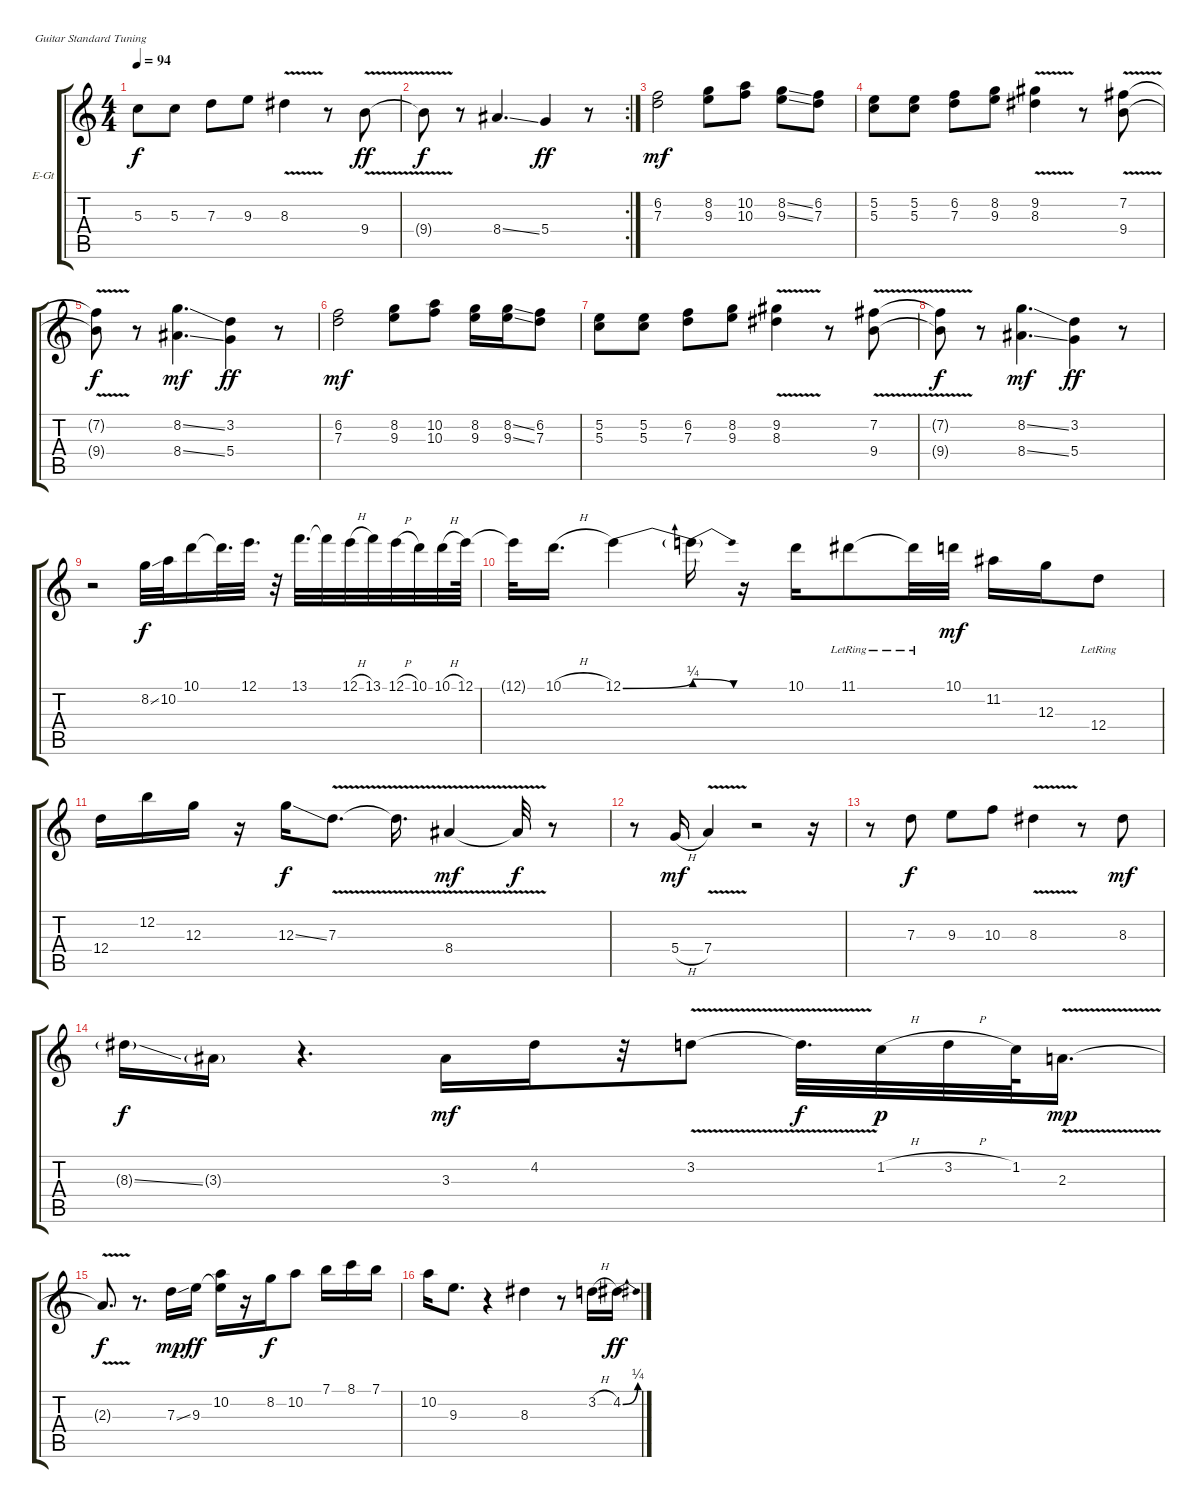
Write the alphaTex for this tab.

\bracketExtendMode groupsimilarinstruments
\firstSystemTrackNameOrientation horizontal
\otherSystemsTrackNameOrientation horizontal
\track ("Electric Guitar" "E-Gt") {instrument overdrivenguitar}
\staff {score tabs}
\tuning (E4 B3 G3 D3 A2 E2)
\ts (4 4)
\tempo 94
\clef g2
\ks c
5.3.8{dy f} 5.3.8 7.3.8 9.3.8 8.3{v}.4 r.8 9.4{v}.8{dy ff} |
\rc 2
9.4{v t}.8{dy f} r.8 8.4{ss}.4{d} 5.4.4{dy ff} r.8 |
(6.2 7.3).2{dy mf} (8.2 9.3).8 (10.2 10.3).8 (8.2{ss} 9.3{ss}).8 (6.2 7.3).8 |
(5.2 5.3).8 (5.2 5.3).8 (6.2 7.3).8 (8.2 9.3).8 (9.2{v} 8.3{v}).4 r.8 (7.2{v} 9.4{v}).8 |
(7.2{v t} 9.4{v t}).8{dy f} r.8 (8.2{ss} 8.4{ss}).4{d dy mf} (3.2 5.4).4{dy ff} r.8 |
(6.2 7.3).2{dy mf} (8.2 9.3).8 (10.2 10.3).8 (8.2 9.3).16 (8.2{ss} 9.3{ss}).16 (6.2 7.3).8 |
(5.2 5.3).8 (5.2 5.3).8 (6.2 7.3).8 (8.2 9.3).8 (9.2{v} 8.3{v}).4 r.8 (7.2{v} 9.4{v}).8 |
(7.2{v t} 9.4{v t}).8{dy f} r.8 (8.2{ss} 8.4{ss}).4{d dy mf} (3.2 5.4).4{dy ff} r.8 |
r.2 8.2{ss}.32{dy f} 10.2.32 10.1.16 10.1{t}.32{d} 12.1.32{d} r.32 13.1.32{d} 13.1{t}.32 12.1{h}.32 13.1.32 12.1{h}.32 10.1.32 10.1{h}.32 12.1.64 |
12.1{t}.32 10.1{h}.16{d} 12.1{be (bend 0 0 60 1)}.4 12.1{be (release 0 1 60 0) t}.16 r.16 10.1.16 11.1{lr}.8 11.1{lr t}.32 10.1.32{dy mf} 11.2.16 12.3.16 12.4{lr}.8 |
12.4.16 12.2.16 12.3.16 r.16 12.3{ss}.16{dy f} 7.3{v}.8{d} 7.3{v t}.16{d} 8.4{v}.4{dy mf} 8.4{v t}.32{dy f} r.8 |
r.8 5.4{h}.16{dy mf} 7.4{v}.4 r.2 r.16 |
r.8 7.3.8{dy f} 9.3.8 10.3.8 8.3{v}.4 r.8 8.3.8{dy mf} |
8.3{ss g}.16{dy f} 3.3{g}.16 r.4{d} 3.3.16{dy mf} 4.2.16 r.32 3.2{v}.8 3.2{v t}.32{d dy f} 1.2{h}.32{dy p} 3.2{h}.32 1.2.64 2.3{v}.16{d dy mp} |
2.3{v t}.8{d dy f} r.8{d} 7.3{ss}.16{dy mp} 9.3.16{dy ff} (10.2 9.3{t}).16 r.16 8.2.16{dy f} 10.2.8 7.1.16 8.1.16 7.1.16 |
10.2.16 9.3.8{d} r.4 8.3.4 r.8 3.2{h}.16 4.2{be (bend 0 0 60 1)}.16{dy ff}
